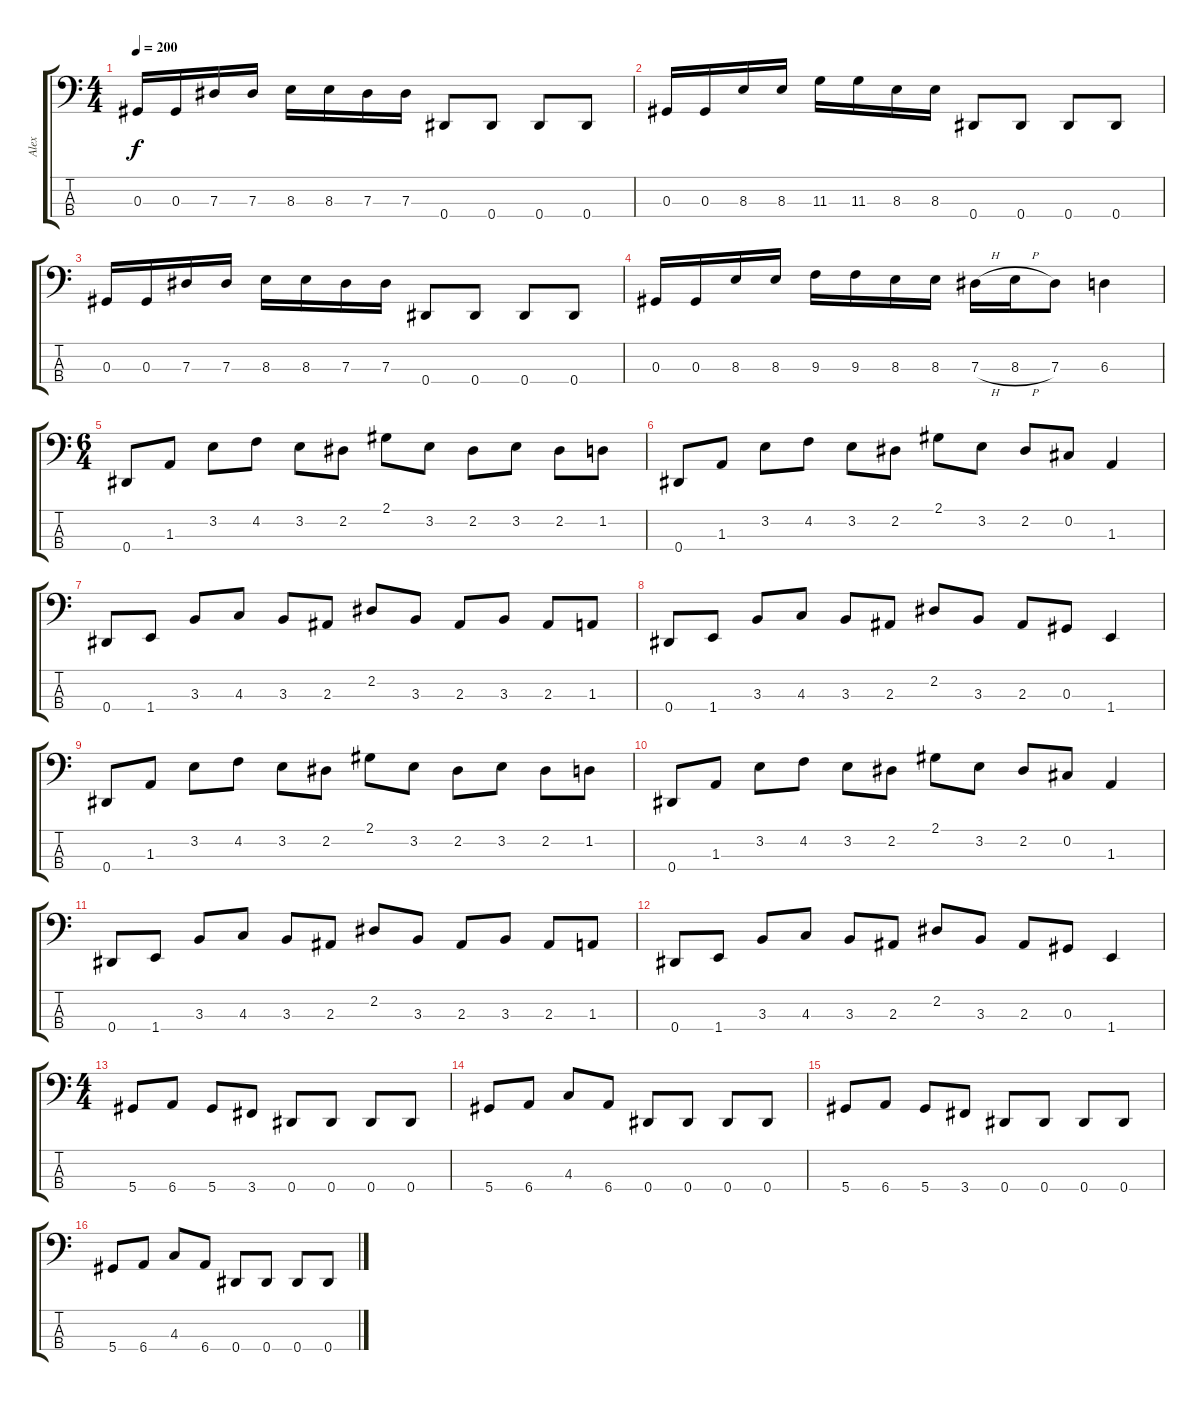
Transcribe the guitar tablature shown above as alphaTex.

\track ("Alex" "Alex") {instrument electricbasspick}
\staff {score tabs}
\tuning (Gb2 Db2 Ab1 Eb1) {hide}
\ts (4 4)
\tempo 200
\clef f4
\ks c
0.3.16{dy f} 0.3.16 7.3.16 7.3.16 8.3.16 8.3.16 7.3.16 7.3.16 0.4.8 0.4.8 0.4.8 0.4.8 |
0.3.16 0.3.16 8.3.16 8.3.16 11.3.16 11.3.16 8.3.16 8.3.16 0.4.8 0.4.8 0.4.8 0.4.8 |
0.3.16 0.3.16 7.3.16 7.3.16 8.3.16 8.3.16 7.3.16 7.3.16 0.4.8 0.4.8 0.4.8 0.4.8 |
0.3.16 0.3.16 8.3.16 8.3.16 9.3.16 9.3.16 8.3.16 8.3.16 7.3{h}.16 8.3{h}.16 7.3.8 6.3.4 |
\ts (6 4)
0.4.8 1.3.8 3.2.8 4.2.8 3.2.8 2.2.8 2.1.8 3.2.8 2.2.8 3.2.8 2.2.8 1.2.8 |
0.4.8 1.3.8 3.2.8 4.2.8 3.2.8 2.2.8 2.1.8 3.2.8 2.2.8 0.2.8 1.3.4 |
0.4.8 1.4.8 3.3.8 4.3.8 3.3.8 2.3.8 2.2.8 3.3.8 2.3.8 3.3.8 2.3.8 1.3.8 |
0.4.8 1.4.8 3.3.8 4.3.8 3.3.8 2.3.8 2.2.8 3.3.8 2.3.8 0.3.8 1.4.4 |
0.4.8 1.3.8 3.2.8 4.2.8 3.2.8 2.2.8 2.1.8 3.2.8 2.2.8 3.2.8 2.2.8 1.2.8 |
0.4.8 1.3.8 3.2.8 4.2.8 3.2.8 2.2.8 2.1.8 3.2.8 2.2.8 0.2.8 1.3.4 |
0.4.8 1.4.8 3.3.8 4.3.8 3.3.8 2.3.8 2.2.8 3.3.8 2.3.8 3.3.8 2.3.8 1.3.8 |
0.4.8 1.4.8 3.3.8 4.3.8 3.3.8 2.3.8 2.2.8 3.3.8 2.3.8 0.3.8 1.4.4 |
\ts (4 4)
5.4.8 6.4.8 5.4.8 3.4.8 0.4.8 0.4.8 0.4.8 0.4.8 |
5.4.8 6.4.8 4.3.8 6.4.8 0.4.8 0.4.8 0.4.8 0.4.8 |
5.4.8 6.4.8 5.4.8 3.4.8 0.4.8 0.4.8 0.4.8 0.4.8 |
5.4.8 6.4.8 4.3.8 6.4.8 0.4.8 0.4.8 0.4.8 0.4.8
